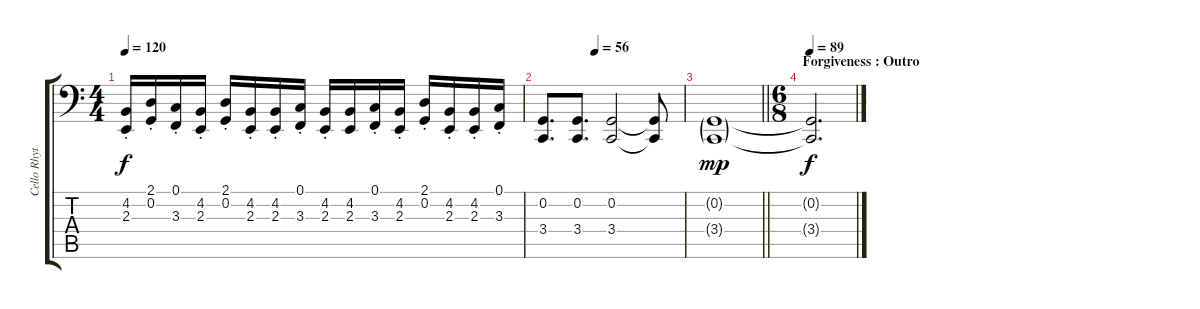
\track ("Cello Rhythm 2" "Cello Rhyt") {instrument cello}
\staff {score tabs}
\tuning (C3 G2 D2 A1 E1 B0) {hide}
\ts (4 4)
\tempo 120
\clef f4
\ks c
(4.2{st} 2.3{st}).16{dy f} (2.1{st} 0.2{st}).16 (0.1{st} 3.3{st}).16 (4.2{st} 2.3{st}).16 (2.1{st} 0.2{st}).16 (4.2{st} 2.3{st}).16 (4.2{st} 2.3{st}).16 (0.1{st} 3.3{st}).16 (4.2{st} 2.3{st}).16 (4.2 2.3).16 (0.1{st} 3.3{st}).16 (4.2{st} 2.3{st}).16 (2.1{st} 0.2{st}).16 (4.2{st} 2.3{st}).16 (4.2{st} 2.3{st}).16 (0.1{st} 3.3{st}).16 |
\tempo (56 0.375)
(0.2 3.4).8{d} (0.2 3.4).8{d} (0.2 3.4).2{volume 13} (0.2{t} 3.4{t}).8 |
\barLineRight lightlight
(0.2{g} 3.4{g}).1{dy mp volume 0} |
\ts (6 8)
\section ("" "Forgiveness : Outro")
\tempo 89
(0.2{t} 3.4{t}).2{d dy f}
